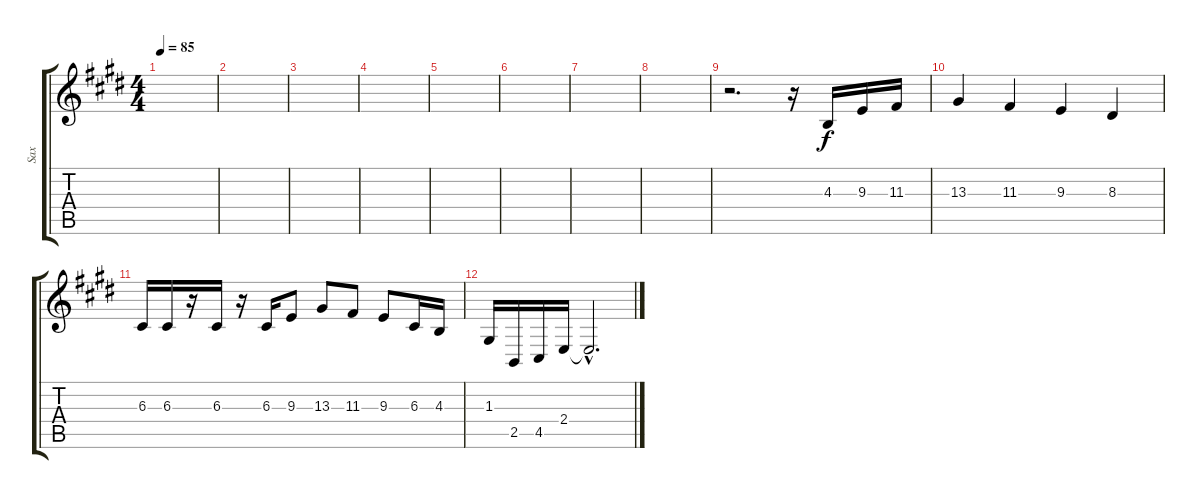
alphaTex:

\track ("Sax" "Sax") {instrument altosax}
\staff {score tabs}
\tuning (E4 B3 G3 D3 A2 E2) {hide}
\ts (4 4)
\tempo 85
\clef g2
\ks e
|
|
|
|
|
|
|
|
r.2{d} r.16 4.3.16 9.3.16 11.3.16 |
13.3.4 11.3.4 9.3.4 8.3.4 |
6.3.16 6.3.16 r.16 6.3.16 r.16 6.3.16 9.3.8 13.3.8 11.3.8 9.3.8 6.3.16 4.3.16 |
1.3.16 2.5.16 4.5.16 2.4.16 2.4{hac t}.2{d}
